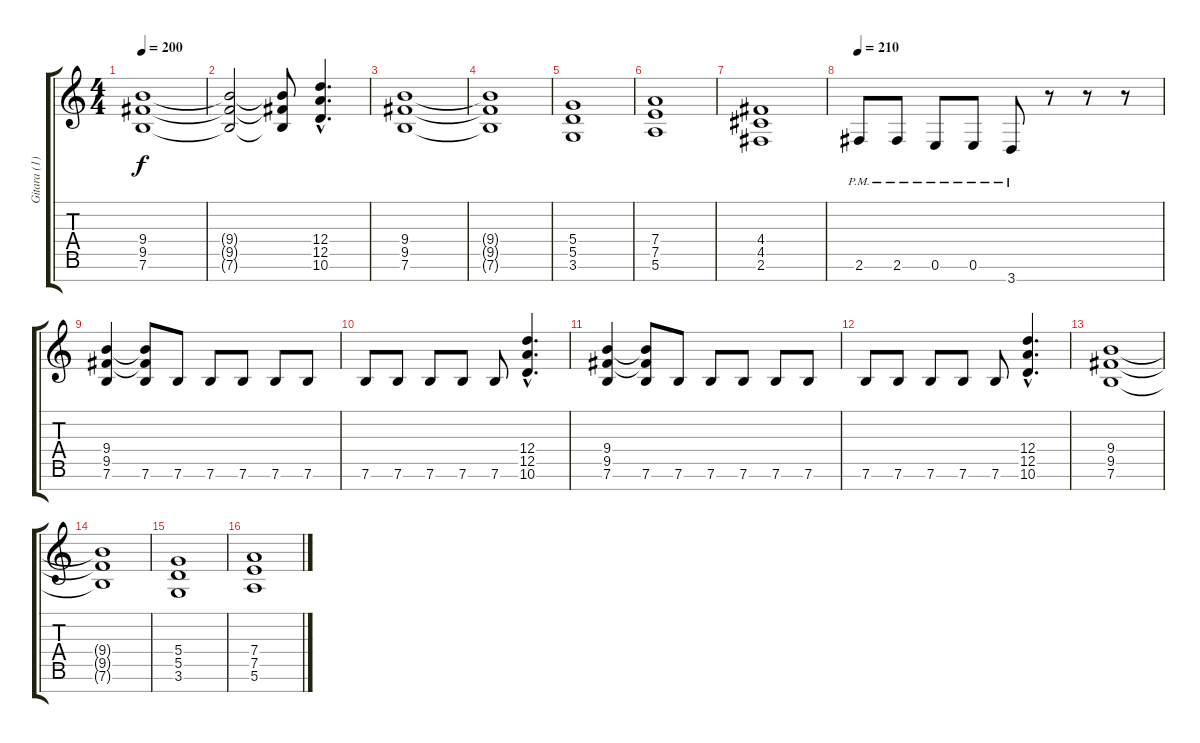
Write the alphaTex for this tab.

\track ("Gitara (1)" "Gitara (1)") {instrument distortionguitar}
\staff {score tabs}
\tuning (E4 B3 G3 D3 A2 E2 B1) {hide}
\ts (4 4)
\tempo 200
\clef g2
\ks c
(9.4 9.5 7.6).1{dy f} |
(9.4{t} 9.5{t} 7.6{t}).2 (9.4{t} 9.5{t} 7.6{t}).8 (12.4{hac} 12.5{hac} 10.6{hac}).4{d} |
(9.4 9.5 7.6).1 |
(9.4{t} 9.5{t} 7.6{t}).1 |
(5.4 5.5 3.6).1 |
(7.4 7.5 5.6).1 |
(4.4 4.5 2.6).1 |
\tempo 210
2.6{pm}.8 2.6{pm}.8 0.6{pm}.8 0.6{pm}.8 3.7{pm}.8 r.8 r.8 r.8 |
(9.4 9.5 7.6).4 (9.4{t} 9.5{t} 7.6).8 7.6.8 7.6.8 7.6.8 7.6.8 7.6.8 |
7.6.8 7.6.8 7.6.8 7.6.8 7.6.8 (12.4{hac} 12.5{hac} 10.6{hac}).4{d} |
(9.4 9.5 7.6).4 (9.4{t} 9.5{t} 7.6).8 7.6.8 7.6.8 7.6.8 7.6.8 7.6.8 |
7.6.8 7.6.8 7.6.8 7.6.8 7.6.8 (12.4{hac} 12.5{hac} 10.6{hac}).4{d} |
(9.4 9.5 7.6).1 |
(9.4{t} 9.5{t} 7.6{t}).1 |
(5.4 5.5 3.6).1 |
(7.4 7.5 5.6).1
